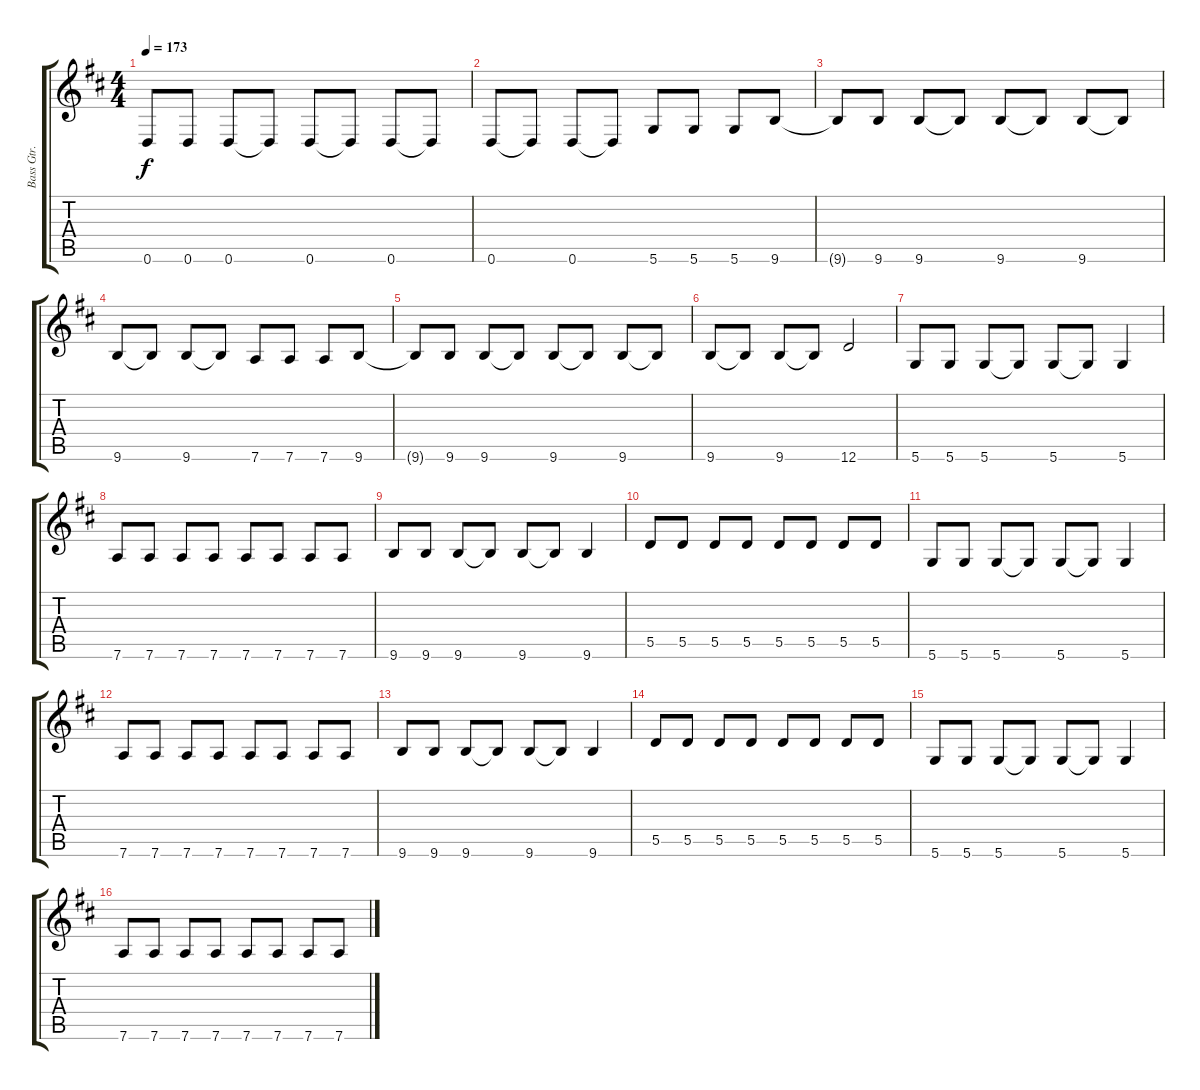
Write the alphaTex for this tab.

\track ("Bass Gtr." "Bass Gtr.") {instrument electricbasspick}
\staff {score tabs}
\tuning (E4 B3 G3 D3 A2 D2) {hide}
\ts (4 4)
\tempo 173
\clef g2
\ks d
0.6{t}.8{dy f} 0.6.8 0.6.8 0.6{t}.8 0.6.8 0.6{t}.8 0.6.8 0.6{t}.8 |
0.6.8 0.6{t}.8 0.6.8 0.6{t}.8 5.6.8 5.6.8 5.6.8 9.6.8 |
9.6{t}.8 9.6.8 9.6.8 9.6{t}.8 9.6.8 9.6{t}.8 9.6.8 9.6{t}.8 |
9.6.8 9.6{t}.8 9.6.8 9.6{t}.8 7.6.8 7.6.8 7.6.8 9.6.8 |
9.6{t}.8 9.6.8 9.6.8 9.6{t}.8 9.6.8 9.6{t}.8 9.6.8 9.6{t}.8 |
9.6.8 9.6{t}.8 9.6.8 9.6{t}.8 12.6.2 |
5.6.8 5.6.8 5.6.8 5.6{t}.8 5.6.8 5.6{t}.8 5.6.4 |
7.6.8 7.6.8 7.6.8 7.6.8 7.6.8 7.6.8 7.6.8 7.6.8 |
9.6.8 9.6.8 9.6.8 9.6{t}.8 9.6.8 9.6{t}.8 9.6.4 |
5.5.8 5.5.8 5.5.8 5.5.8 5.5.8 5.5.8 5.5.8 5.5.8 |
5.6.8 5.6.8 5.6.8 5.6{t}.8 5.6.8 5.6{t}.8 5.6.4 |
7.6.8 7.6.8 7.6.8 7.6.8 7.6.8 7.6.8 7.6.8 7.6.8 |
9.6.8 9.6.8 9.6.8 9.6{t}.8 9.6.8 9.6{t}.8 9.6.4 |
5.5.8 5.5.8 5.5.8 5.5.8 5.5.8 5.5.8 5.5.8 5.5.8 |
5.6.8 5.6.8 5.6.8 5.6{t}.8 5.6.8 5.6{t}.8 5.6.4 |
7.6.8 7.6.8 7.6.8 7.6.8 7.6.8 7.6.8 7.6.8 7.6.8
